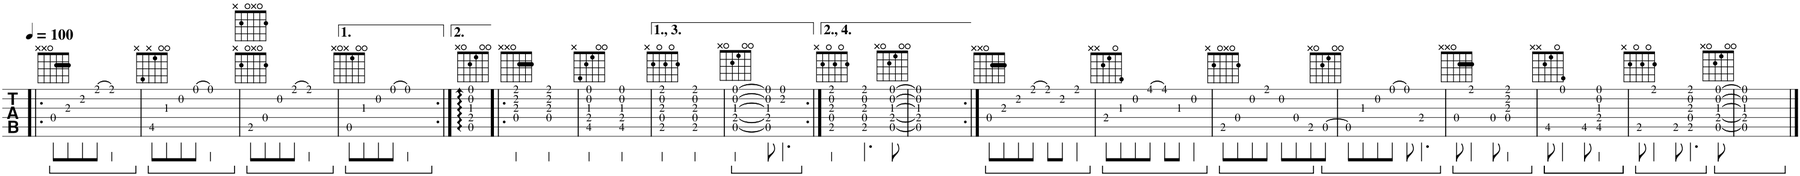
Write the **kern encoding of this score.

**kern
*part1
*staff1
*I"Acoustic Guitar
*I'Guit.
*stria6
*
*k[f#c#g#]
*M4/4
*MM100
*ped
=1!|:
8D\L
8A\
8c#\
[8f#\J
2f#\]
=2
*Xped
*ped
8C#\L
8G#\
8B\
[8e\J
2e\]
=3
*Xped
*ped
8BB\L
8D\
8B\
[8f#\J
2f#\]
=4
*Xped
*ped
8AA\L
8G#\
8B\
[8e\J
2e\]
=5:|!
*Xped
1AA: 1E: 1G#: 1B: 1e:
=6!|:
2D\ 2A\ 2c#\ 2f#\
2D\ 2A\ 2c#\ 2f#\
=7
2C#\ 2E\ 2G#\ 2B\ 2e\
2C#\ 2E\ 2G#\ 2B\ 2e\
=8
2BB\ 2D\ 2A\ 2B\ 2f#\
2BB\ 2D\ 2A\ 2B\ 2f#\
=9
*ped
[2AA\ [2E\ [2G#\ [2B\ [2e\
8AA\] 8E\] 8G#\] 8B\] 8e\]
4.c#\ 4.e\
=10:|!
*Xped
2BB\ 2D\ 2A\ 2B\ 2f#\
4.BB\ 4.D\ 4.A\ 4.B\ 4.f#\
[8AA\ [8E\ [8G#\ [8B\ [8e\
=11
1AA] 1E] 1G#] 1B] 1e]
=12:|!
*ped
8D\L
8A\
8c#\
[8f#\J
8f#\L]
8c#\J
4f#\
=13
*Xped
*ped
8E\L
8G#\
8B\
[8g#\J
8g#\L]
8G#\J
4B\
=14
*Xped
*ped
8BB\L
8D\
8B\
8f#\J
8B\L
8D\
8BB\
*Xped
*ped
[8AA\J
=15
8AA\L]
8G#\
8B\
[8e\J
8e\]
4.E\
=16
*Xped
*ped
8D\
4f#\
8D\
2D\ 2A\ 2c#\ 2f#\
=17
*Xped
*ped
8C#\
*ped
4e\
8C#\
2C#\ 2E\ 2G#\ 2B\ 2e\
=18
*Xped
*Xped
*ped
8BB\
4f#\
8BB\
4.BB\ 4.D\ 4.A\ 4.B\ 4.f#\
*Xped
*ped
[8AA\ [8E\ [8G#\ [8B\ [8e\
=19
1AA] 1E] 1G#] 1B] 1e]
*Xped
==
*-
